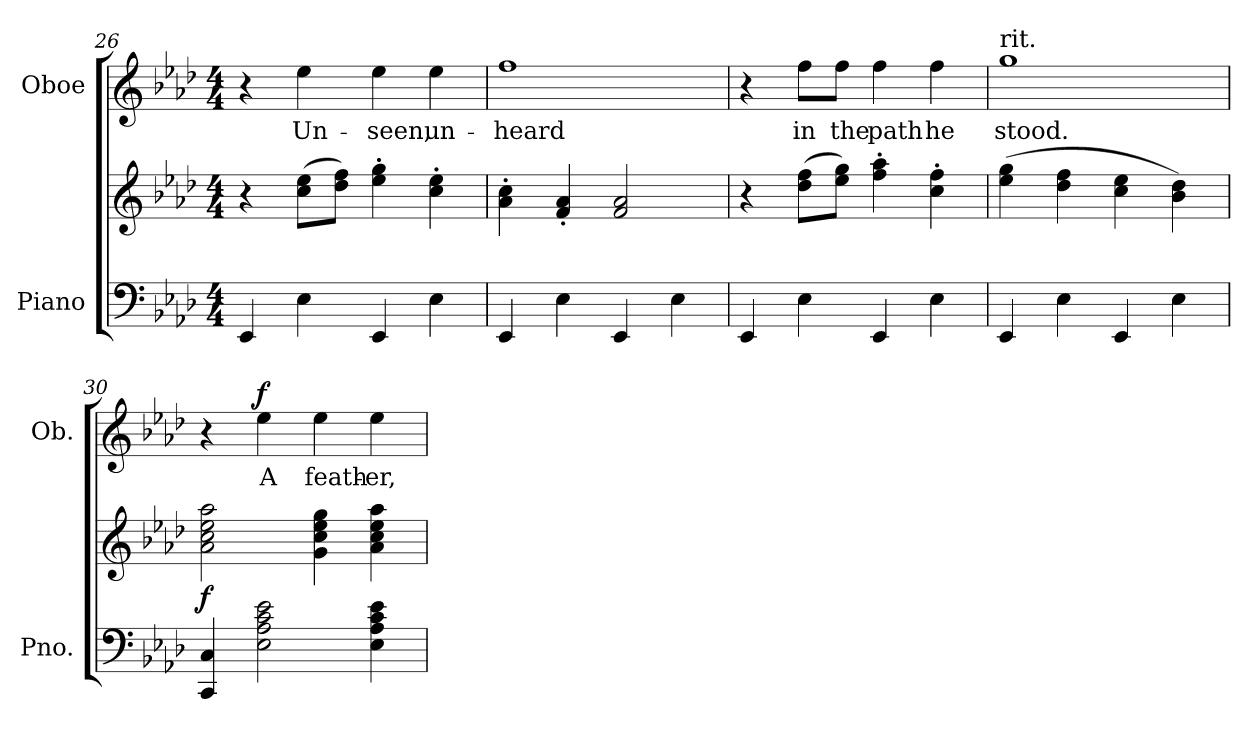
**kern	**kern	**dynam	**kern	**text	**dynam
*part2	*part2	*part2	*part1	*part1	*part1
*staff3	*staff2	*staff2/3	*staff1	*staff1	*staff1
*I"Piano	*	*	*I"Oboe	*	*
*I'Pno.	*	*	*I'Ob.	*	*
*clefF4	*clefG2	*	*clefG2	*	*
*k[b-e-a-d-]	*k[b-e-a-d-]	*	*k[b-e-a-d-]	*	*
*M4/4	*M4/4	*	*M4/4	*	*
=26	=26	=26	=26	=26	=26
4EE-/	4r	.	4r	.	.
!	!	!	!	!LO:LY:b	!
4E-\	(8cc\ 8ee-\L	.	4ee-\	Un-	.
.	8dd-\ 8ff\J)	.	.	.	.
!	!	!	!	!LO:LY:b	!
4EE-/	4ee-\' 4gg\'	.	4ee-\	-seen,	.
!	!	!	!	!LO:LY:b	!
4E-\	4cc\' 4ee-\'	.	4ee-\	un-	.
!!LO:LB:g=z
=27	=27	=27	=27	=27	=27
!	!	!	!	!LO:LY:b	!
4EE-/	4a-\' 4cc\'	.	1ff	-heard	.
4E-\	4f/' 4a-/'	.	.	.	.
4EE-/	2f/ 2a-/	.	.	.	.
4E-\	.	.	.	.	.
=28	=28	=28	=28	=28	=28
4EE-/	4r	.	4r	.	.
!	!	!	!	!LO:LY:b	!
4E-\	(8dd-\ 8ff\L	.	8ff\L	in	.
!	!	!	!	!LO:LY:b	!
.	8ee-\ 8gg\J)	.	8ff\J	the	.
!	!	!	!	!LO:LY:b	!
4EE-/	4ff\' 4aa-\'	.	4ff\	path	.
!	!	!	!	!LO:LY:b	!
4E-\	4cc\' 4ff\'	.	4ff\	he	.
=29	=29	=29	=29	=29	=29
!	!	!	!LO:TX:a:t=rit.	!	!
!	!	!	!	!LO:LY:b	!
4EE-/	(4ee-\ 4gg\	.	1gg	stood.	.
4E-\	4dd-\ 4ff\	.	.	.	.
4EE-/	4cc\ 4ee-\	.	.	.	.
4E-\	4b-\ 4dd-\)	.	.	.	.
=30	=30	=30	=30	=30	=30
!	!	!LO:DY:b	!	!	!
4CC/ 4C/	2a-\ 2cc\ 2ee-\ 2aa-\	f	4r	.	.
!	!	!	!	!LO:LY:b	!LO:DY:a
2E-\ 2A-\ 2c\ 2e-\	.	.	4ee-\	A	f
!	!	!	!	!LO:LY:b	!
.	4g\ 4cc\ 4ee-\ 4gg\	.	4ee-\	feath-	.
!	!	!	!	!LO:LY:b	!
4E-\ 4A-\ 4c\ 4e-\	4a-\ 4cc\ 4ee-\ 4aa-\	.	4ee-\	-er,	.
=	=	=	=	=	=
*-	*-	*-	*-	*-	*-
